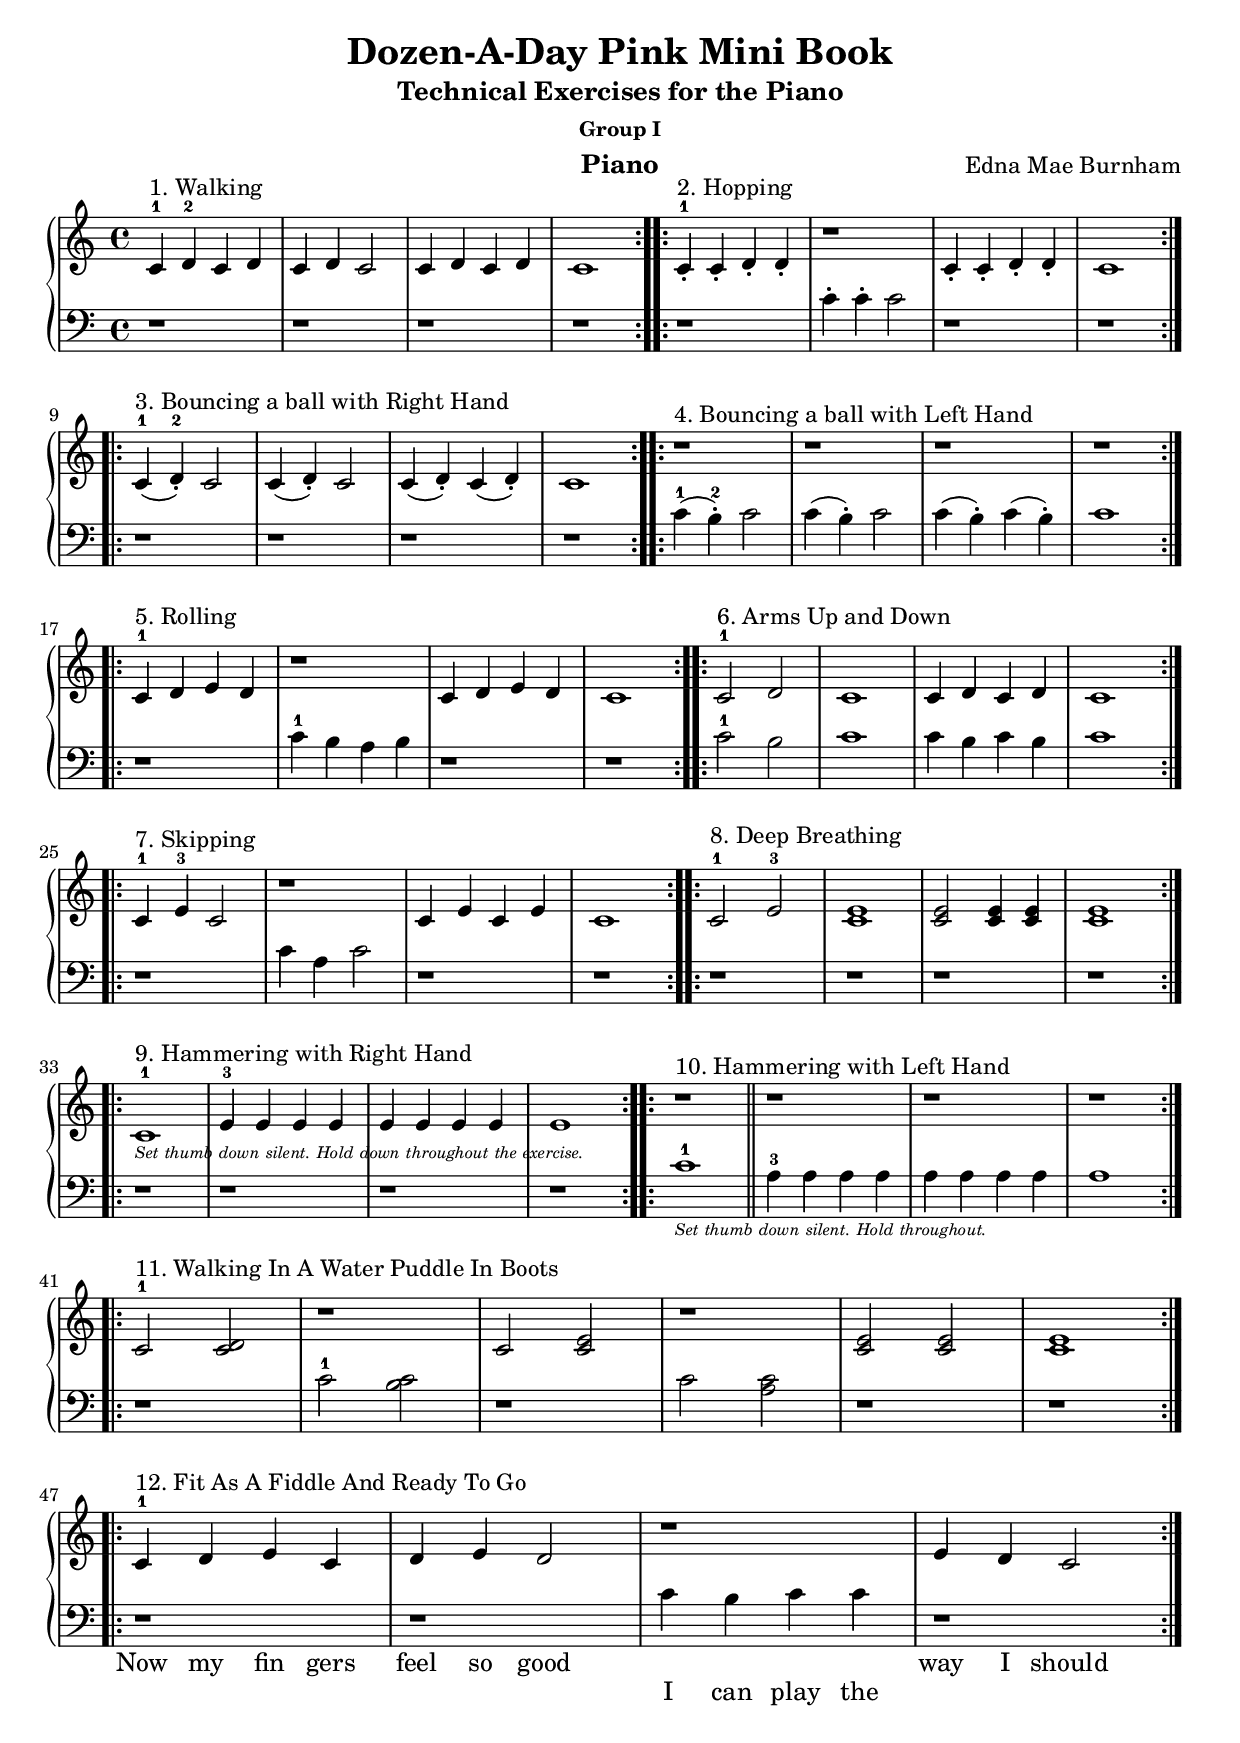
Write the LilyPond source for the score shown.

\version "2.22.1"
\include "articulate.ly"

\header {
  title = "Dozen-A-Day Pink Mini Book"
  subtitle = "Technical Exercises for the Piano"
  subsubtitle = "Group I"
  instrument = "Piano"
  composer = "Edna Mae Burnham"
}

\paper {
  #(set-paper-size "a4")
}

\layout {
  \context {
    \Voice
    \consists "Melody_engraver"
    \override Stem #'neutral-direction = #'()
  }
}

global = {
  \key c \major
  \time 4/4
}


right = \relative c' {
  \global
  \repeat volta 2 {c4-1^"1. Walking" d4-2 c4 d4 | c4 d4 c2 | c4 d4 c4 d4 | c1 }

  \repeat volta 2 {c4-.-1^"2. Hopping" c4-. d4-. d4-. | r1 | c4-. c4-. d4-. d4-. | c1}
  \break
  \repeat volta 2 {c4-1^"3. Bouncing a ball with Right Hand"( d4-2-.) c2 | c4( d4-.) c2 | c4( d4-.) c4( d4-.) | c1 }

  \repeat volta 2 {r1^"4. Bouncing a ball with Left Hand" | r1 | r1 | r1 }

  \break
  \repeat volta 2 { c4-1^"5. Rolling" d4 e4 d4 | r1 | c4 d4 e4 d4 | c1  }

  \repeat volta 2 { c2-1^"6. Arms Up and Down" d2 | c1 | c4 d4 c4 d4 | c1 }

  \break
  \repeat volta 2 { c4-1^"7. Skipping" e4-3 c2 | r1 | c4 e4 c4 e4 | c1 }

  \repeat volta 2 { c2-1^"8. Deep Breathing" e2-3 | <<c1 e1>> | <<c2 e2>> <<c4 e4>><<c4 e4>> | <<c1 e1>>}
  \break
  \repeat volta 2 {
    c1-1^"9. Hammering with Right Hand"_\markup {
      \italic \teeny { Set thumb down silent. Hold down throughout the exercise. } \hspace #2
    } || e4-3 e4 e4 e4 | e4 e4 e4 e4 | e1
  }

  \repeat volta 2 { r1^"10. Hammering with Left Hand" \bar "||" r1 | r1 | r1}
  \break
  \repeat volta 2 { c2-1^"11. Walking In A Water Puddle In Boots" <<c2 d2>> | r1 | c2 <<c2 e2>> | r1 | <<c2 e2>> <<c2 e2>> | <<c1 e1>>}

  \break
  \repeat volta 2 { c4-1^"12. Fit As A Fiddle And Ready To Go" d4 e4 c4 | d4 e4 d2 | r1 | e4 d4 c2 } \addlyrics {
    Now my fin gers feel so good way I should}
  }

  left = \relative c' {
    \global
    \repeat volta 2 {r1 | r1 | r1 | r1  }

    \repeat volta 2 {r1 | c4-. c4-. c2 | r1 | r1 }

    \repeat volta 2 {r1 | r1 | r1 | r1 }

    \repeat volta 2 {c4-1( b4-2-.) c2| c4( b4-.) c2 | c4( b4-.) c4( b4-.) |c1 }

    \repeat volta 2 { r1 | c4-1 b4 a4 b4 | r1 | r1  }

    \repeat volta 2 { c2-1 b2 | c1 | c4 b4 c4 b4 | c1 }

    \repeat volta 2 { r1 | c4 a4 c2 | r1 | r1 }

    \repeat volta 2 { r1 | r1 | r1 | r1 }

    \repeat volta 2 { r1 | r1 | r1 | r1 }

    \repeat volta 2 {
      c1-1_\markup {
        \italic \teeny { Set thumb down silent. Hold throughout. } \hspace #2
      } \bar "||" a4-3 a4 a4 a4 | a4 a4 a4 a4 | a1
    }

    \repeat volta 2 { r1 | c2-1 <<b2 c2>> | r1 | c2 <<a2 c2>> | r1 | r1 }

    \repeat volta 2 { r1 | r1 | c4 b4 c4 c4 | r1 } \addlyrics { I can play the }
  }

  %{right = \relative c' {
  \global
  c4 d4 c4 d4 | c4 d4 c2 | c4 d4 c4 d4 | c1
  c4-. c4-. d4-. d4-. | r1 | c4-. c4-. d4-. d4-. | c1

}

left = \relative c {
  \global
  r1 | r1 | r1 | r1
  r1 | c4-. c4-. c2 | r1 | r1
}
  %}


  %{ REPEATS IN MIDI
To get repeats to display in proper notation in the PDF,
but to also unfold in the MIDI,
you will actually need to make two score blocks.
One score block with a \layout{}, and one with a \midi{}.
Put the \unfoldRepeats command in the midi score block.
(see 3.5.6 Using repeats with MIDI)
https://lilypond.org/doc/v2.20/Documentation/notation/using-repeats-with-midi
  %}

  %%THE MUSIC
  theMusic = {
    \new PianoStaff \with {
      instrumentName = ""
    } <<
      \new Staff = "right" \with {
        midiInstrument = "acoustic grand"
      } \right
      \new Staff = "left" \with {
        midiInstrument = "acoustic grand"
      } { \clef bass \left }
    >>
  }

  %%PDF SCORE
  \score {
    \theMusic
    \layout {
      ragged-left = ##t
      indent = 0\cm
    }
  }


  %%MIDI SCORE
  \score {
    \unfoldRepeats 
    { 
      \theMusic
    }
    \midi {
      \tempo 4=100
    }
  }